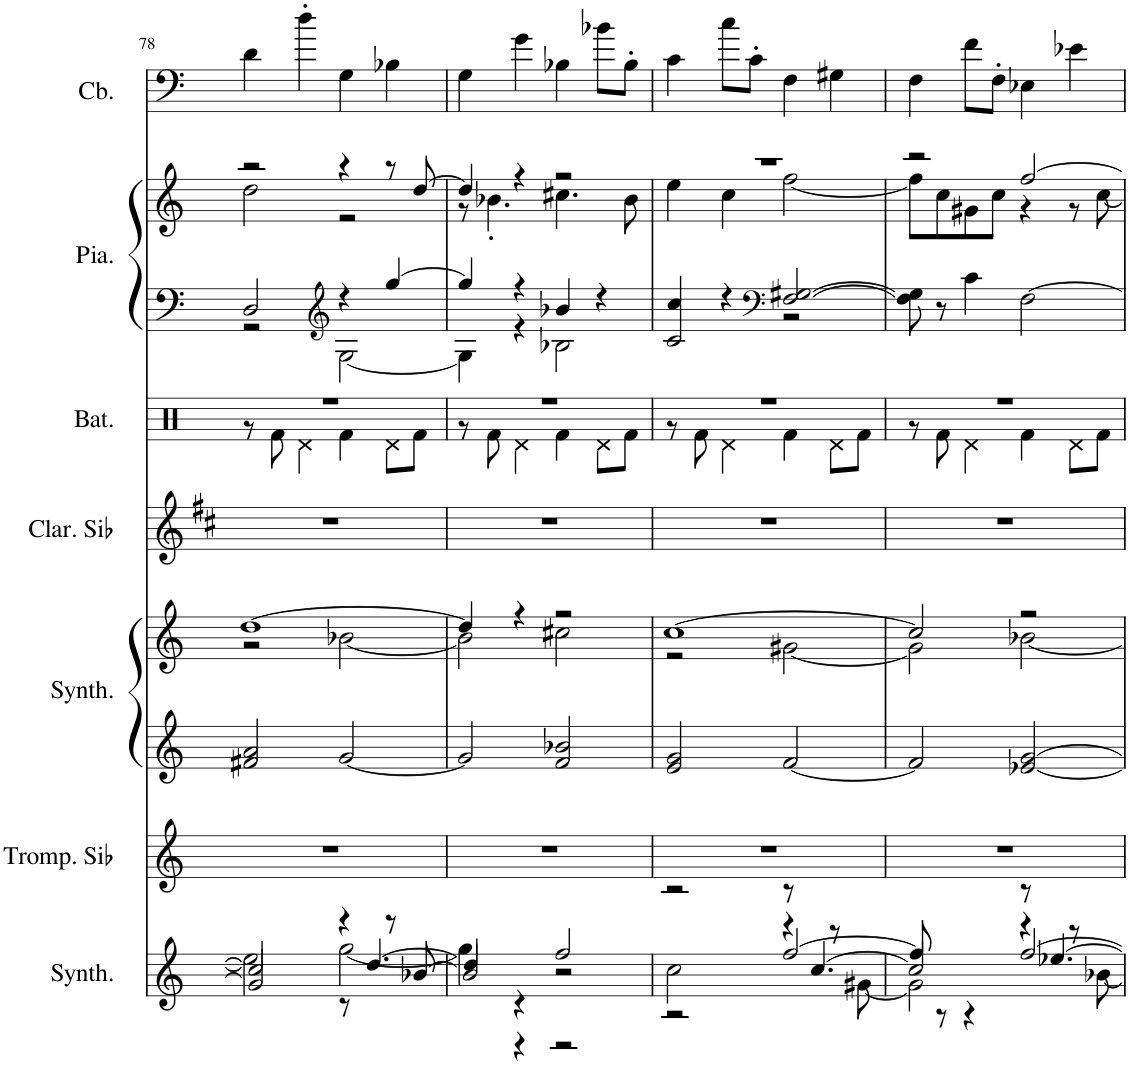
**kern	**kern	**kern	**kern	**kern	**kern	**kern	**kern	**kern
*part7	*part6	*part5	*part5	*part4	*part3	*part2	*part2	*part1
*staff9	*staff8	*staff7	*staff6	*staff5	*staff4	*staff3	*staff2	*staff1
*I"Synthétiseur de cuivres, Synth Brass 1	*I"Trompette en Sib, Trumpet	*I"Synthétiseur d'instruments à cordes, Synth Strings 2	*	*I"Clarinette en Sib	*I"Batterie	*I"Piano, Bright Acoustic Piano	*	*I"Contrebasse, Acoustic Bass
*I'Synth.	*I'Tromp. Sib	*I'Synth.	*	*I'Clar. Sib	*I'Bat.	*I'Pia.	*	*I'Cb.
!!LO:PB:g=z
*clefG2	*clefG2	*clefG2	*clefG2	*clefG2	*clefX	*clefF4	*clefG2	*clefF4
*	*Trd1c2	*	*	*Trd1c2	*	*	*	*Trd7c12
*k[]	*k[]	*k[]	*k[]	*k[f#c#]	*k[]	*k[]	*k[]	*k[]
*M4/4	*M4/4	*M4/4	*M4/4	*M4/4	*M4/4	*M4/4	*M4/4	*M4/4
=78	=78	=78	=78	=78	=78	=78	=78	=78
*^	*	*	*^	*	*^	*^	*^	*
*	*^	*	*	*	*	*	*	*	*	*	*	*	*
2g/]	2ee-\]	2cc/]	1r	2f#X/ 2a/	[1dd	2r	1r	1r	8r	2D/	2r	2r	2dd\	4d\
.	.	.	.	.	.	.	.	.	8Rf\	.	.	.	.	.
.	.	.	.	.	.	.	.	.	4Rd\	.	.	.	.	4dd'\
*	*	*	*	*	*	*	*	*	*	*clefG2	*	*	*	*
4r	[2gg\	8r	.	[2g/	.	[2b-X\	.	.	4Rf\	4r	[2G\	4r	2r	4G\
.	.	[4.dd/	.	.	.	.	.	.	.	.	.	.	.	.
8r	.	.	.	.	.	.	.	.	8Rd\L	[4gg/	.	8r	.	4B-X\
[8b-X/	.	.	.	.	.	.	.	.	8Rf\J	.	.	[8dd/	.	.
=79	=79	=79	=79	=79	=79	=79	=79	=79	=79	=79	=79	=79	=79	=79
2b-/]	4gg\]	4dd/]	1r	2g/]	4dd/]	2b-\]	1r	1r	8r	4gg/]	4G\]	4dd/]	8r	4G\
.	.	.	.	.	.	.	.	.	8Rf\	.	.	.	4.b-X'\	.
.	4r	4r	.	.	4r	.	.	.	4Rd\	4r	4r	4r	.	4g\
2ff/	2r	2r	.	2f/ 2b-X/	2r	2cc#X\	.	.	4Rf\	4b-X/	2B-X\	2r	4.cc#X\	4B-X\
.	.	.	.	.	.	.	.	.	8Rd\L	4r	.	.	.	8b-X\L
.	.	.	.	.	.	.	.	.	8Rf\J	.	.	.	8b-\	8B-'\J
=80	=80	=80	=80	=80	=80	=80	=80	=80	=80	=80	=80	=80	=80	=80
2r	2cc\	2r	1r	2e/ 2g/	[1cc	2r	1r	1r	8r	4cc/	2c/	1r	4ee\	4c\
.	.	.	.	.	.	.	.	.	8Rf\	.	.	.	.	.
.	.	.	.	.	.	.	.	.	4Rd\	4r	.	.	4cc\	8cc\L
.	.	.	.	.	.	.	.	.	.	.	.	.	.	8c'\J
*	*	*	*	*	*	*	*	*	*	*clefF4	*	*	*	*
8r	4r	[2ff/	.	[2f/	.	[2g#X\	.	.	4Rf\	[2F/ [2G#X/	2r	.	[2ff\	4F\
[4.cc/	.	.	.	.	.	.	.	.	.	.	.	.	.	.
.	8r	.	.	.	.	.	.	.	8Rd\L	.	.	.	.	4G#X\
.	[8g#X\	.	.	.	.	.	.	.	8Rf\J	.	.	.	.	.
*	*	*	*	*	*	*	*	*	*	*v	*v	*	*	*
=81	=81	=81	=81	=81	=81	=81	=81	=81	=81	=81	=81	=81	=81
2cc/]	2g#\]	8ff/]	1r	2f/]	2cc/]	2g#\]	1r	1r	8r	8F\] 8G#\]	2r	8ff\L]	4F\
.	.	8r	.	.	.	.	.	.	8Rf\	8r	.	8cc\	.
.	.	4r	.	.	.	.	.	.	4Rd\	4c\	.	8g#X\	8f\L
.	.	.	.	.	.	.	.	.	.	.	.	8cc\J	8F'\J
8r	4r	[2ff/	.	[2e-X/ [2g/	2r	[2b-X\	.	.	4Rf\	[2F\	[2ff/	4r	4E-X\
[4.ee-X/	.	.	.	.	.	.	.	.	.	.	.	.	.
.	8r	.	.	.	.	.	.	.	8Rd\L	.	.	8r	4e-X\
.	[8b-X\	.	.	.	.	.	.	.	8Rf\J	.	.	[8cc\	.
*v	*v	*v	*	*	*v	*v	*	*v	*v	*	*v	*v	*
=	=	=	=	=	=	=	=	=
*-	*-	*-	*-	*-	*-	*-	*-	*-
